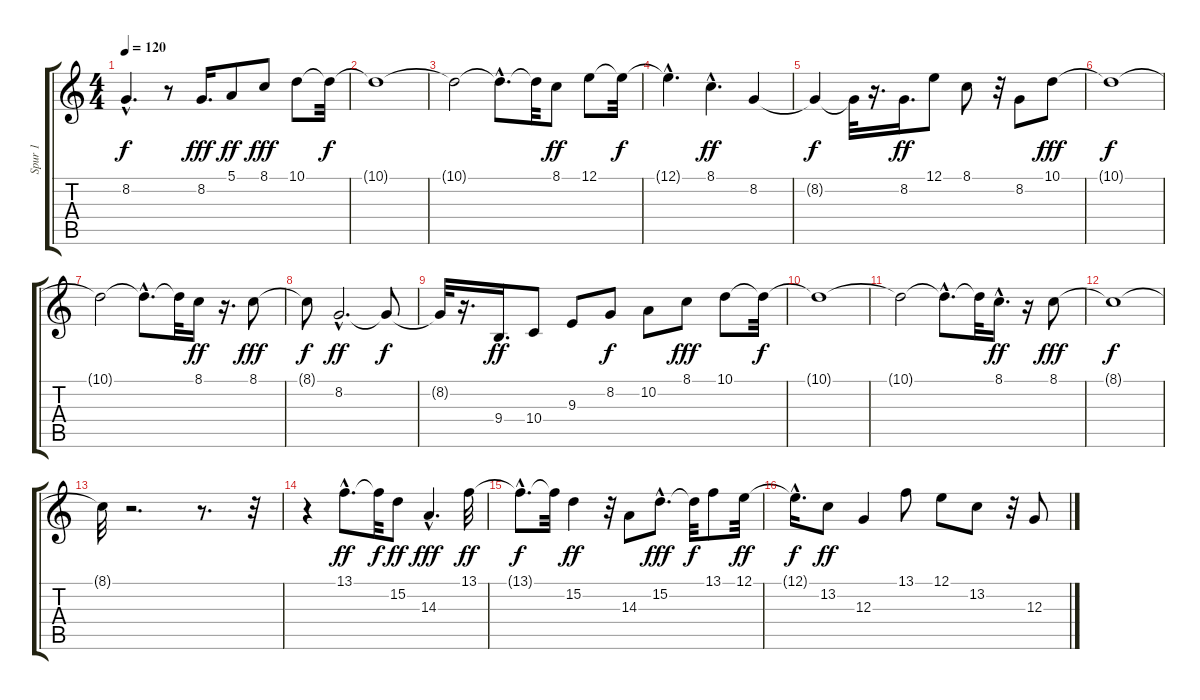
\track ("Spur 1" "Spur 1") {instrument flute}
\staff {score tabs}
\tuning (E4 B3 G3 D3 A2 E2) {hide}
\ts (4 4)
\tempo 120
\clef g2
\ks c
8.2{hac t}.4{d dy f} r.8 8.2.16{d dy fff} 5.1.8{dy ff} 8.1.8{dy fff} 10.1.8 10.1{t}.32{dy f} |
10.1{t}.1 |
10.1{t}.2 10.1{hac t}.8{d} 10.1{t}.32 8.1.8{dy ff} 12.1.8 12.1{t}.32{dy f} |
12.1{hac t}.4{d} 8.1{hac}.4{d dy ff} 8.2.4 |
8.2{t}.4{dy f} 8.2{t}.32 r.16{d} 8.2.16{d dy ff} 12.1.8 8.1.8 r.32 8.2.8 10.1.8{dy fff} |
10.1{t}.1{dy f} |
10.1{t}.2 10.1{hac t}.8{d} 10.1{t}.32 8.1.16{dy ff} r.16{d} 8.1.8{dy fff} |
8.1{t}.8{dy f} 8.2{hac}.2{d dy ff} 8.2{t}.8{dy f} |
8.2{t}.32 r.16{d} 9.4.16{d dy ff} 10.4.8 9.3.8 8.2.8{dy f} 10.2.8 8.1.8{dy fff} 10.1.8 10.1{t}.32{dy f} |
10.1{t}.1 |
10.1{t}.2 10.1{hac t}.8{d} 10.1{t}.32 8.1{hac}.16{d dy ff} r.16 8.1.8{dy fff} |
8.1{t}.1{dy f} |
8.1{t}.32 r.2{d} r.8{d} r.32 |
r.4 13.1{hac}.8{d dy ff} 13.1{t}.32{dy f} 15.2.8{dy ff} 14.3{hac}.4{d dy fff} 13.1.32{dy ff} |
13.1{hac t}.8{d dy f} 13.1{t}.32 15.2.4{dy ff} r.32 14.3.8 15.2{hac}.8{d dy fff} 15.2{t}.32{dy f} 13.1.8 12.1.32{dy ff} |
12.1{hac t}.16{d dy f} 13.2.8{dy ff} 12.3.4 13.1.8 12.1.8 13.2.8 r.32 12.3.8
